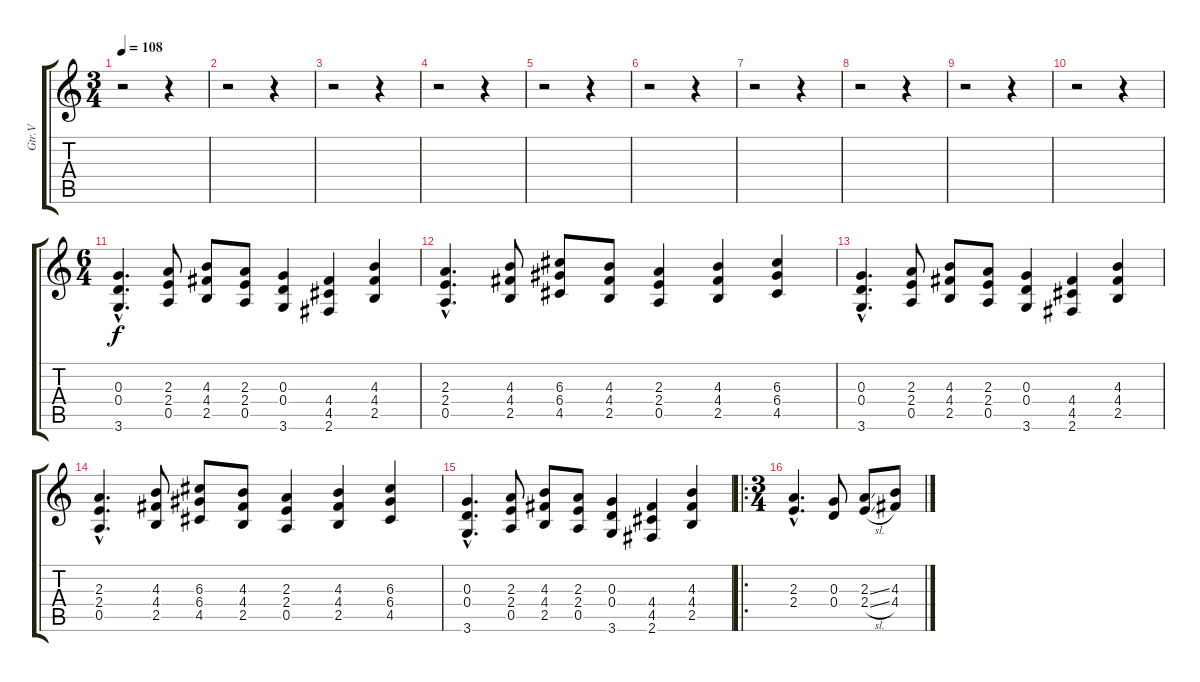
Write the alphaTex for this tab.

\track ("Gtr.V" "Gtr.V") {instrument distortionguitar}
\staff {score tabs}
\tuning (E4 B3 G3 D3 A2 E2) {hide}
\ts (3 4)
\tempo 108
\clef g2
\ks c
r.2{dy f} r.4 |
r.2 r.4 |
r.2 r.4 |
r.2 r.4 |
r.2 r.4 |
r.2 r.4 |
r.2 r.4 |
r.2 r.4 |
r.2 r.4 |
r.2 r.4 |
\ts (6 4)
(0.3{hac} 0.4{hac} 3.6{hac}).4{d} (2.3 2.4 0.5).8 (4.3 4.4 2.5).8 (2.3 2.4 0.5).8 (0.3 0.4 3.6).4 (4.4 4.5 2.6).4 (4.3 4.4 2.5).4 |
(2.3{hac} 2.4{hac} 0.5{hac}).4{d} (4.3 4.4 2.5).8 (6.3 6.4 4.5).8 (4.3 4.4 2.5).8 (2.3 2.4 0.5).4 (4.3 4.4 2.5).4 (6.3 6.4 4.5).4 |
(0.3{hac} 0.4{hac} 3.6{hac}).4{d} (2.3 2.4 0.5).8 (4.3 4.4 2.5).8 (2.3 2.4 0.5).8 (0.3 0.4 3.6).4 (4.4 4.5 2.6).4 (4.3 4.4 2.5).4 |
(2.3{hac} 2.4{hac} 0.5{hac}).4{d} (4.3 4.4 2.5).8 (6.3 6.4 4.5).8 (4.3 4.4 2.5).8 (2.3 2.4 0.5).4 (4.3 4.4 2.5).4 (6.3 6.4 4.5).4 |
(0.3{hac} 0.4{hac} 3.6{hac}).4{d} (2.3 2.4 0.5).8 (4.3 4.4 2.5).8 (2.3 2.4 0.5).8 (0.3 0.4 3.6).4 (4.4 4.5 2.6).4 (4.3 4.4 2.5).4 |
\ro
\ts (3 4)
(2.3{hac} 2.4{hac}).4{d} (0.3 0.4).8 (2.3{ss} 2.4{sl}).8 (4.3 4.4).8
